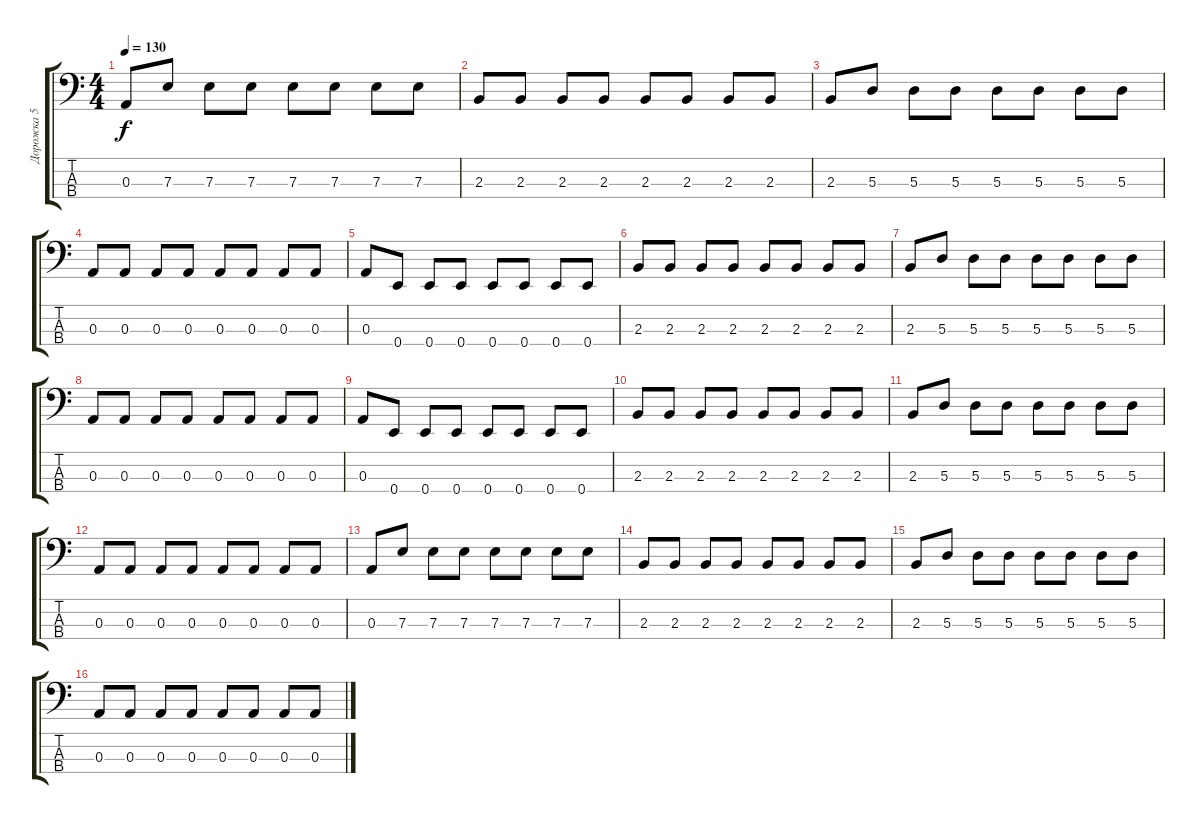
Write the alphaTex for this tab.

\track ("Дорожка 5" "Дорожка 5") {instrument electricbassfinger}
\staff {score tabs}
\tuning (G2 D2 A1 E1) {hide}
\ts (4 4)
\tempo 130
\clef f4
\ks c
0.3.8{dy f} 7.3.8 7.3.8 7.3.8 7.3.8 7.3.8 7.3.8 7.3.8 |
2.3.8 2.3.8 2.3.8 2.3.8 2.3.8 2.3.8 2.3.8 2.3.8 |
2.3.8 5.3.8 5.3.8 5.3.8 5.3.8 5.3.8 5.3.8 5.3.8 |
0.3.8 0.3.8 0.3.8 0.3.8 0.3.8 0.3.8 0.3.8 0.3.8 |
0.3.8 0.4.8 0.4.8 0.4.8 0.4.8 0.4.8 0.4.8 0.4.8 |
2.3.8 2.3.8 2.3.8 2.3.8 2.3.8 2.3.8 2.3.8 2.3.8 |
2.3.8 5.3.8 5.3.8 5.3.8 5.3.8 5.3.8 5.3.8 5.3.8 |
0.3.8 0.3.8 0.3.8 0.3.8 0.3.8 0.3.8 0.3.8 0.3.8 |
0.3.8 0.4.8 0.4.8 0.4.8 0.4.8 0.4.8 0.4.8 0.4.8 |
2.3.8 2.3.8 2.3.8 2.3.8 2.3.8 2.3.8 2.3.8 2.3.8 |
2.3.8 5.3.8 5.3.8 5.3.8 5.3.8 5.3.8 5.3.8 5.3.8 |
0.3.8 0.3.8 0.3.8 0.3.8 0.3.8 0.3.8 0.3.8 0.3.8 |
0.3.8 7.3.8 7.3.8 7.3.8 7.3.8 7.3.8 7.3.8 7.3.8 |
2.3.8 2.3.8 2.3.8 2.3.8 2.3.8 2.3.8 2.3.8 2.3.8 |
2.3.8 5.3.8 5.3.8 5.3.8 5.3.8 5.3.8 5.3.8 5.3.8 |
0.3.8 0.3.8 0.3.8 0.3.8 0.3.8 0.3.8 0.3.8 0.3.8
